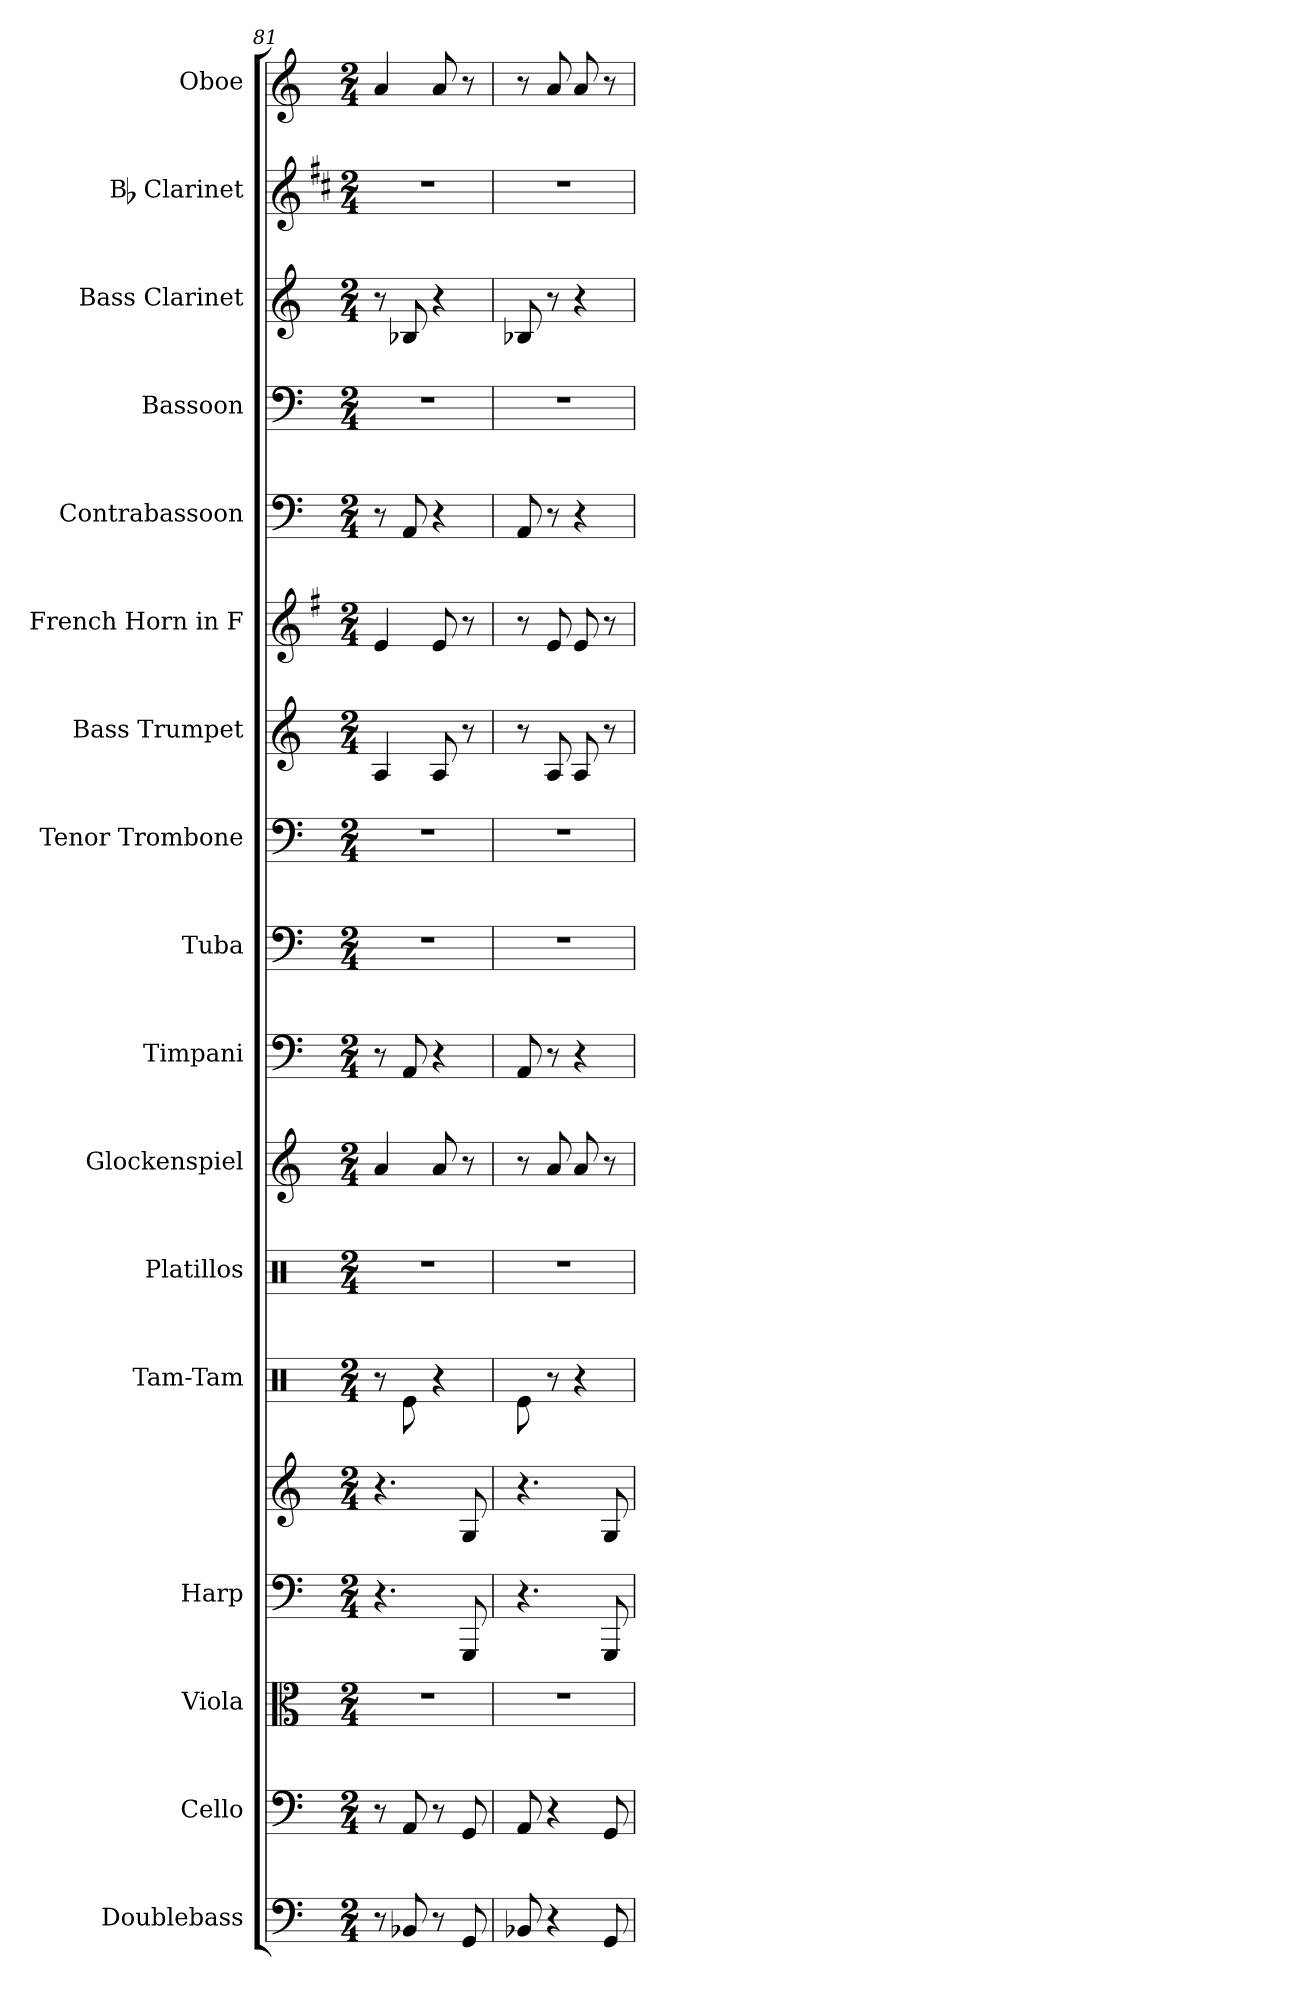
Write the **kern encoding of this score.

**kern	**kern	**kern	**kern	**kern	**kern	**kern	**kern	**kern	**kern	**kern	**kern	**kern	**kern	**kern	**kern	**kern	**kern
*part17	*part16	*part15	*part14	*part14	*part13	*part12	*part11	*part10	*part9	*part8	*part7	*part6	*part5	*part4	*part3	*part2	*part1
*staff18	*staff17	*staff16	*staff15	*staff14	*staff13	*staff12	*staff11	*staff10	*staff9	*staff8	*staff7	*staff6	*staff5	*staff4	*staff3	*staff2	*staff1
*I"Doublebass	*I"Cello	*I"Viola	*I"Harp	*	*I"Tam-Tam	*I"Platillos	*I"Glockenspiel	*I"Timpani	*I"Tuba	*I"Tenor Trombone	*I"Bass Trumpet	*I"French Horn in F	*I"Contrabassoon	*I"Bassoon	*I"Bass Clarinet	*I"Bb Clarinet	*I"Oboe
*	*	*I'Vla.	*	*	*	*I'Plat.	*I'Glk.	*	*I'Tba.	*	*	*	*	*	*	*	*I'Ob.
*clefF4	*clefF4	*clefC3	*clefF4	*clefG2	*clefX	*clefX	*clefG2	*clefF4	*clefF4	*clefF4	*clefG2	*clefG2	*clefF4	*clefF4	*clefG2	*clefG2	*clefG2
*ITrd7c12	*	*	*	*	*	*	*ITrd-14c-24	*	*	*	*ITrd8c14	*ITrd4c7	*ITrd7c12	*	*ITrd8c14	*ITrd1c2	*
*k[]	*k[]	*k[]	*k[]	*k[]	*k[]	*k[]	*k[]	*k[]	*k[]	*k[]	*k[]	*k[]	*k[]	*k[]	*k[]	*k[]	*k[]
*M2/4	*M2/4	*M2/4	*M2/4	*M2/4	*M2/4	*M2/4	*M2/4	*M2/4	*M2/4	*M2/4	*M2/4	*M2/4	*M2/4	*M2/4	*M2/4	*M2/4	*M2/4
=81	=81	=81	=81	=81	=81	=81	=81	=81	=81	=81	=81	=81	=81	=81	=81	=81	=81
8r	8r	2r	4.r	4.r	8r	2r	4aaa/	8r	2r	2r	4AA/	4A/	8r	2r	8r	2r	4a/
8BBB-X/	8AA/	.	.	.	8Re\	.	.	8AA/	.	.	.	.	8AAA/	.	8BB-X/	.	.
8r	8r	.	.	.	4r	.	8aaa/	4r	.	.	8AA/	8A/	4r	.	4r	.	8a/
8GGG/	8GG/	.	8GGG/	8G/	.	.	8r	.	.	.	8r	8r	.	.	.	.	8r
=82	=82	=82	=82	=82	=82	=82	=82	=82	=82	=82	=82	=82	=82	=82	=82	=82	=82
8BBB-X/	8AA/	2r	4.r	4.r	8Re\	2r	8r	8AA/	2r	2r	8r	8r	8AAA/	2r	8BB-X/	2r	8r
4r	4r	.	.	.	8r	.	8aaa/	8r	.	.	8AA/	8A/	8r	.	8r	.	8a/
.	.	.	.	.	4r	.	8aaa/	4r	.	.	8AA/	8A/	4r	.	4r	.	8a/
8GGG/	8GG/	.	8GGG/	8G/	.	.	8r	.	.	.	8r	8r	.	.	.	.	8r
=	=	=	=	=	=	=	=	=	=	=	=	=	=	=	=	=	=
*-	*-	*-	*-	*-	*-	*-	*-	*-	*-	*-	*-	*-	*-	*-	*-	*-	*-
